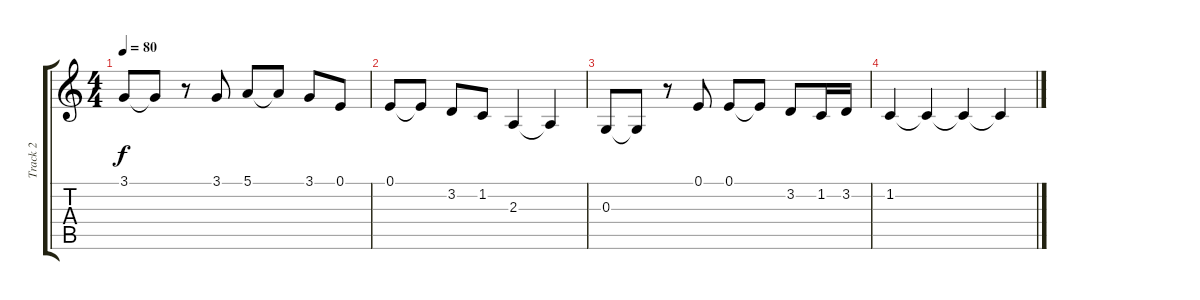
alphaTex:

\track ("Track 2" "Track 2") {instrument fx8scifi}
\staff {score tabs}
\tuning (E4 B3 G3 D3 A2 E2) {hide}
\ts (4 4)
\tempo 80
\clef g2
\ks c
3.1.8{dy f} 3.1{t}.8 r.8 3.1.8 5.1.8 5.1{t}.8 3.1.8 0.1.8 |
0.1.8 0.1{t}.8 3.2.8 1.2.8 2.3.4 2.3{t}.4 |
0.3.8 0.3{t}.8 r.8 0.1.8 0.1.8 0.1{t}.8 3.2.8 1.2.16 3.2.16 |
1.2.4 1.2{t}.4 1.2{t}.4 1.2{t}.4
